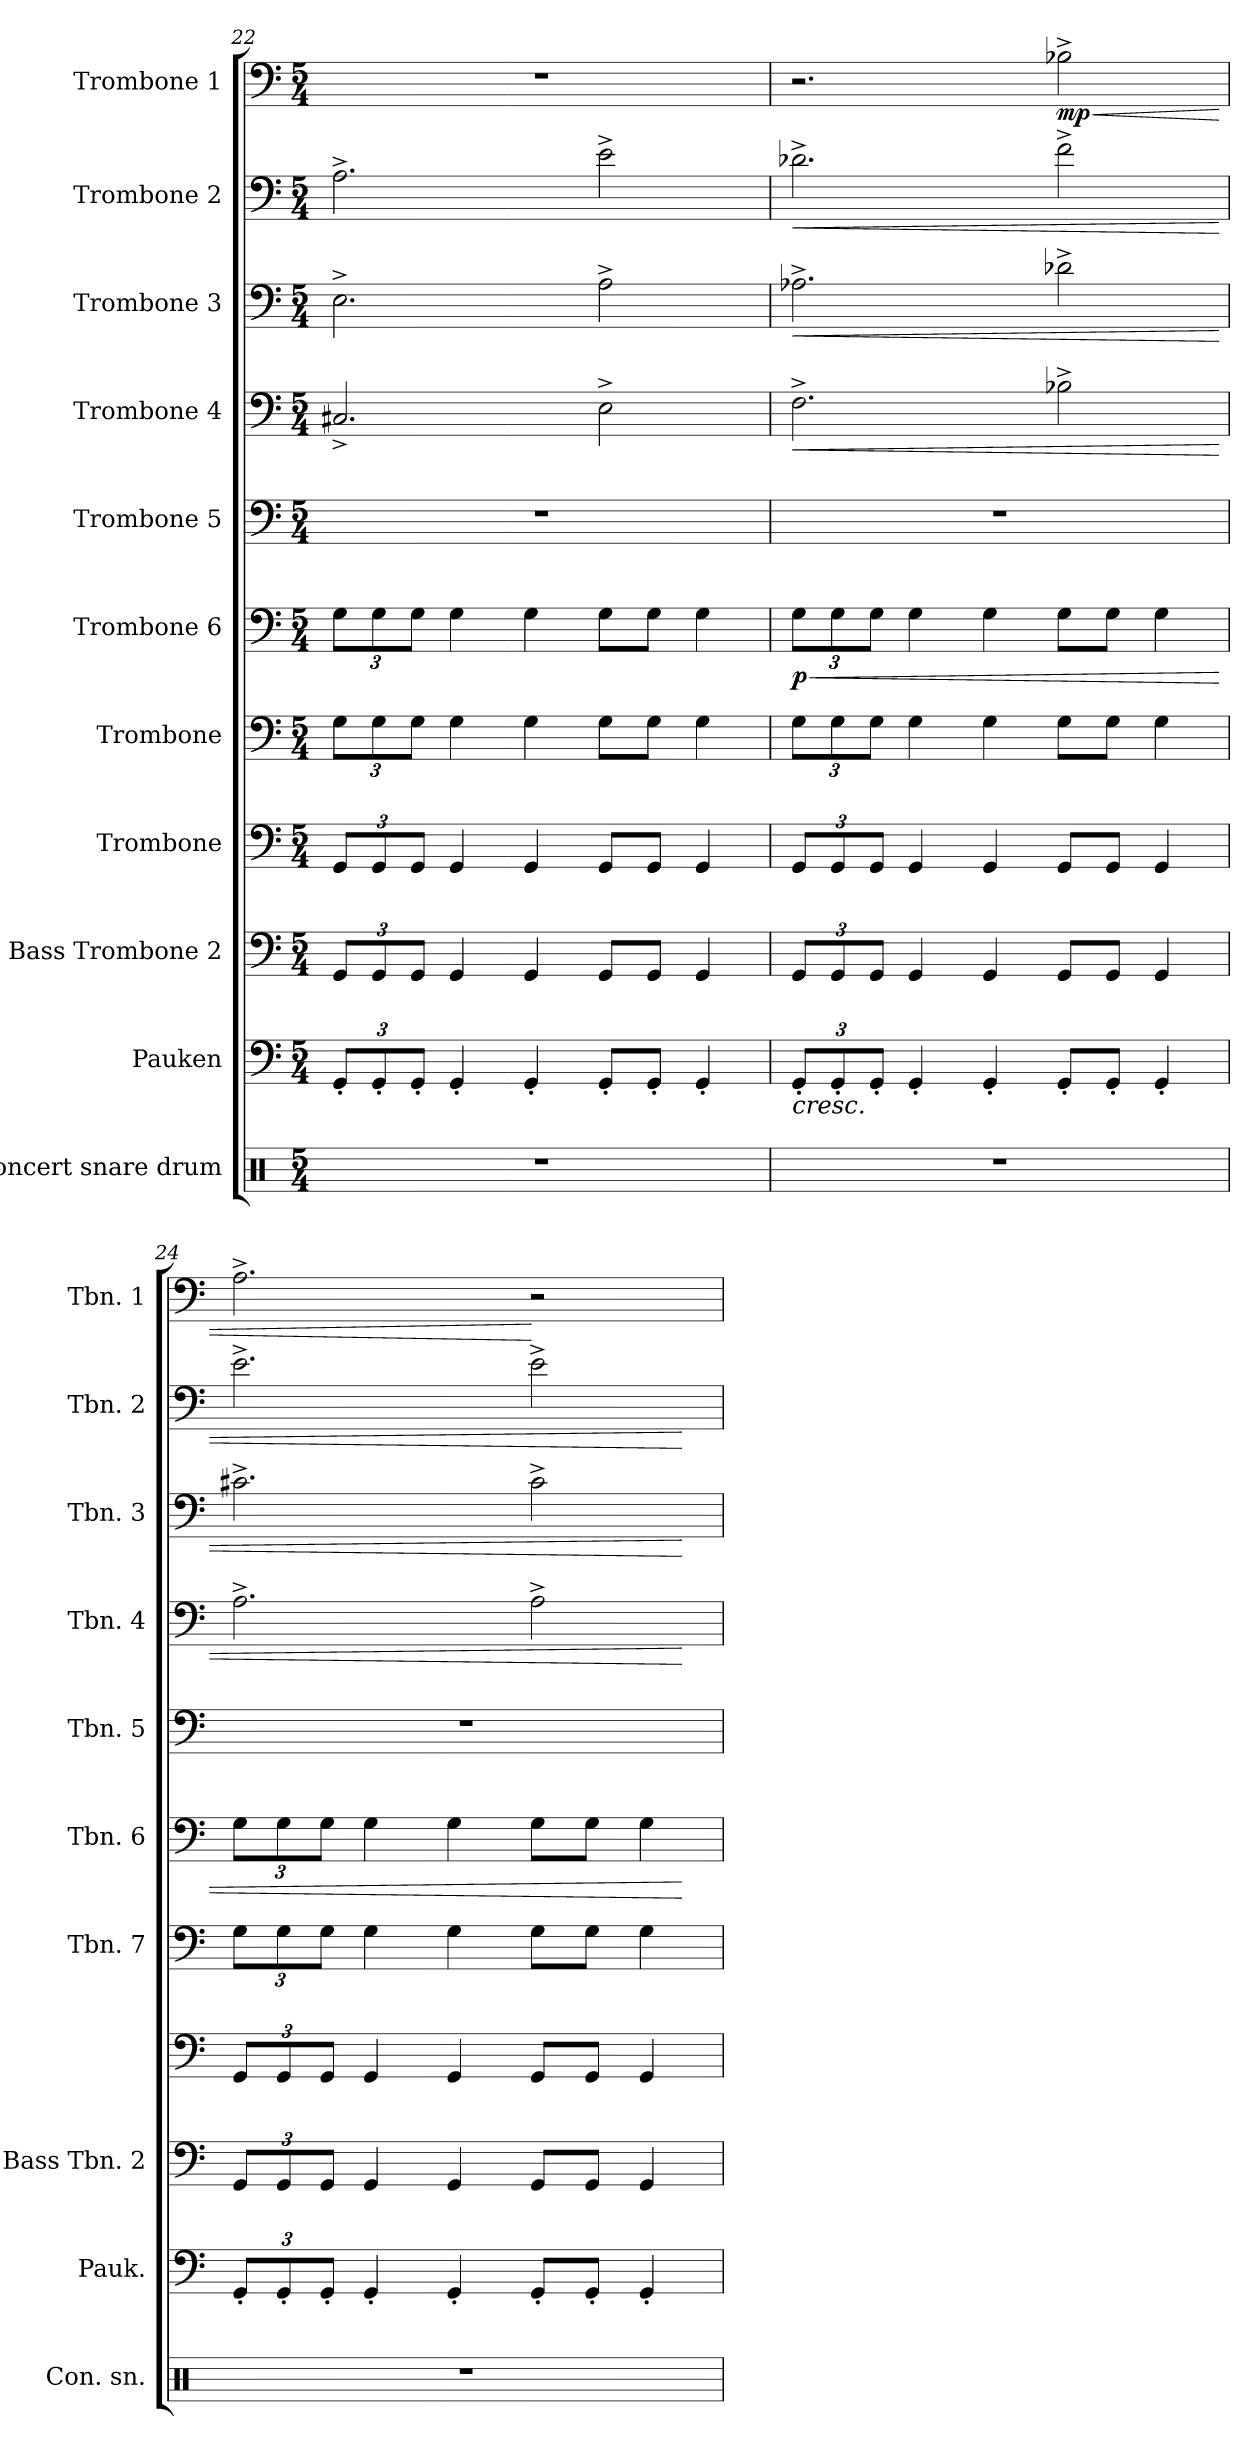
**kern	**kern	**kern	**kern	**kern	**kern	**dynam	**kern	**kern	**dynam	**kern	**dynam	**kern	**dynam	**kern	**dynam
*part11	*part10	*part9	*part8	*part7	*part6	*part6	*part5	*part4	*part4	*part3	*part3	*part2	*part2	*part1	*part1
*staff11	*staff10	*staff9	*staff8	*staff7	*staff6	*staff6	*staff5	*staff4	*staff4	*staff3	*staff3	*staff2	*staff2	*staff1	*staff1
*I"Concert snare drum	*I"Pauken	*I"Bass Trombone 2	*I"Trombone	*I"Trombone	*I"Trombone 6	*	*I"Trombone 5	*I"Trombone 4	*	*I"Trombone 3	*	*I"Trombone 2	*	*I"Trombone 1	*
*I'Con. sn.	*I'Pauk.	*I'Bass Tbn. 2	*	*I'Tbn. 7	*I'Tbn. 6	*	*I'Tbn. 5	*I'Tbn. 4	*	*I'Tbn. 3	*	*I'Tbn. 2	*	*I'Tbn. 1	*
*clefX	*clefF4	*clefF4	*clefF4	*clefF4	*clefF4	*	*clefF4	*clefF4	*	*clefF4	*	*clefF4	*	*clefF4	*
*k[]	*k[]	*k[]	*k[]	*k[]	*k[]	*	*k[]	*k[]	*	*k[]	*	*k[]	*	*k[]	*
*M5/4	*M5/4	*M5/4	*M5/4	*M5/4	*M5/4	*	*M5/4	*M5/4	*	*M5/4	*	*M5/4	*	*M5/4	*
*	*	*Xbrackettup	*Xbrackettup	*Xbrackettup	*Xbrackettup	*	*	*	*	*	*	*	*	*	*
=22	=22	=22	=22	=22	=22	=22	=22	=22	=22	=22	=22	=22	=22	=22	=22
4%5r	12GG'/L	12GG/L	12GG/L	12G\L	12G\L	.	4%5r	2.C#X^/	.	2.E^\	.	2.A^\	.	4%5r	.
.	12GG'/	12GG/	12GG/	12G\	12G\	.	.	.	.	.	.	.	.	.	.
.	12GG'/J	12GG/J	12GG/J	12G\J	12G\J	.	.	.	.	.	.	.	.	.	.
.	4GG'/	4GG/	4GG/	4G\	4G\	.	.	.	.	.	.	.	.	.	.
.	4GG'/	4GG/	4GG/	4G\	4G\	.	.	.	.	.	.	.	.	.	.
.	8GG'/L	8GG/L	8GG/L	8G\L	8G\L	.	.	2E^\	.	2A^\	.	2e^\	.	.	.
.	8GG'/J	8GG/J	8GG/J	8G\J	8G\J	.	.	.	.	.	.	.	.	.	.
.	4GG'/	4GG/	4GG/	4G\	4G\	.	.	.	.	.	.	.	.	.	.
=23	=23	=23	=23	=23	=23	=23	=23	=23	=23	=23	=23	=23	=23	=23	=23
!	!LO:TX:b:i:t=cresc.	!	!	!	!	!	!	!	!	!	!	!	!	!	!
!	!	!	!	!	!	!LO:HP:b	!	!	!LO:HP:b	!	!LO:HP:b	!	!LO:HP:b	!	!
!	!	!	!	!	!	!LO:DY:n=1:b	!	!	!	!	!	!	!	!	!
4%5r	12GG'/L	12GG/L	12GG/L	12G\L	12G\L	< p	4%5r	2.F^\	<	2.A-X^\	<	2.d-X^\	<	2.r	.
.	12GG'/	12GG/	12GG/	12G\	12G\	.	.	.	.	.	.	.	.	.	.
.	12GG'/J	12GG/J	12GG/J	12G\J	12G\J	.	.	.	.	.	.	.	.	.	.
.	4GG'/	4GG/	4GG/	4G\	4G\	.	.	.	.	.	.	.	.	.	.
.	4GG'/	4GG/	4GG/	4G\	4G\	.	.	.	.	.	.	.	.	.	.
!	!	!	!	!	!	!	!	!	!	!	!	!	!	!	!LO:HP:b
!	!	!	!	!	!	!	!	!	!	!	!	!	!	!	!LO:DY:n=1:b
.	8GG'/L	8GG/L	8GG/L	8G\L	8G\L	.	.	2B-X^\	.	2d-X^\	.	2f^\	.	2B-X^\	< mp
.	8GG'/J	8GG/J	8GG/J	8G\J	8G\J	.	.	.	.	.	.	.	.	.	.
.	4GG'/	4GG/	4GG/	4G\	4G\	.	.	.	.	.	.	.	.	.	.
=24	=24	=24	=24	=24	=24	=24	=24	=24	=24	=24	=24	=24	=24	=24	=24
4%5r	12GG'/L	12GG/L	12GG/L	12G\L	12G\L	.	4%5r	2.A^\	.	2.c#X^\	.	2.e^\	.	2.A^\	.
.	12GG'/	12GG/	12GG/	12G\	12G\	.	.	.	.	.	.	.	.	.	.
.	12GG'/J	12GG/J	12GG/J	12G\J	12G\J	.	.	.	.	.	.	.	.	.	.
.	4GG'/	4GG/	4GG/	4G\	4G\	.	.	.	.	.	.	.	.	.	.
.	4GG'/	4GG/	4GG/	4G\	4G\	.	.	.	.	.	.	.	.	.	.
.	8GG'/L	8GG/L	8GG/L	8G\L	8G\L	.	.	2A^\	.	2c#^\	.	2e^\	.	2r	[
.	8GG'/J	8GG/J	8GG/J	8G\J	8G\J	.	.	.	.	.	.	.	.	.	.
.	4GG'/	4GG/	4GG/	4G\	4G\	.	.	.	.	.	.	.	.	.	.
.	.	.	.	.	.	[	.	.	[	.	[	.	[	.	.
=	=	=	=	=	=	=	=	=	=	=	=	=	=	=	=
*-	*-	*-	*-	*-	*-	*-	*-	*-	*-	*-	*-	*-	*-	*-	*-
